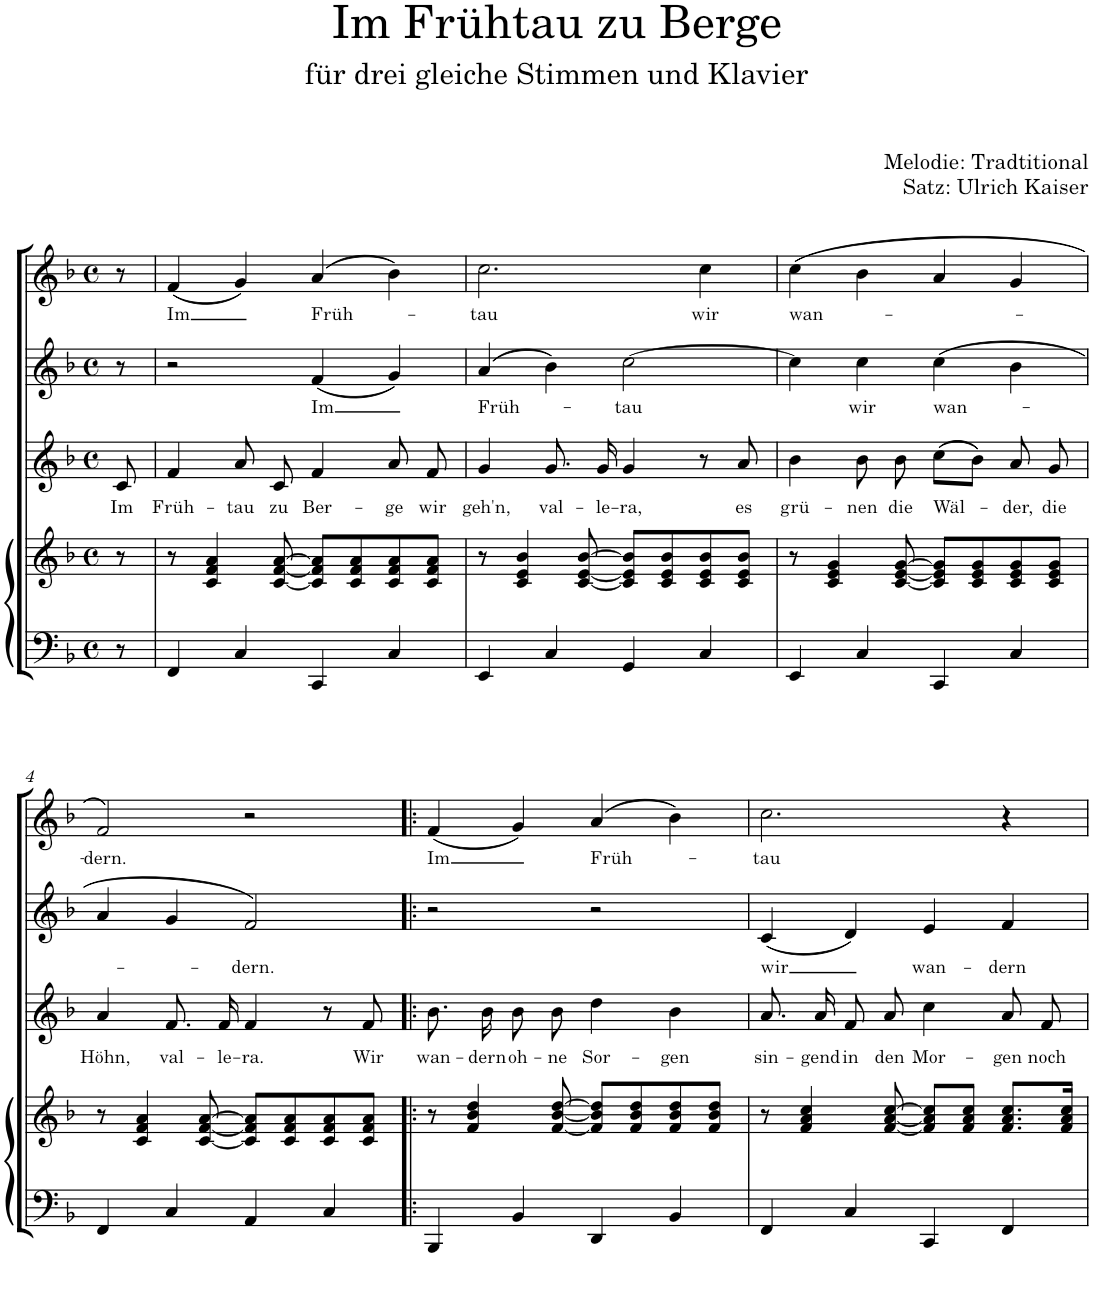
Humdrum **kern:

**kern	**kern	**kern	**text	**kern	**text	**kern	**text
*part4	*part4	*part3	*part3	*part2	*part2	*part1	*part1
*staff5	*staff4	*staff3	*staff3	*staff2	*staff2	*staff1	*staff1
*I"Klavier	*	*I"Stimme 3	*	*I"Stimme 2	*	*I"Stimme 1	*
*clefF4	*clefG2	*clefG2	*	*clefG2	*	*clefG2	*
*k[b-]	*k[b-]	*k[b-]	*	*k[b-]	*	*k[b-]	*
*M4/4	*M4/4	*M4/4	*	*M4/4	*	*M4/4	*
*met(c)	*met(c)	*met(c)	*	*met(c)	*	*met(c)	*
=	=	=	=	=	=	=	=
!	!	!	!LO:LY:b	!	!	!	!
8r	8r	8c/	Im	8r	.	8r	.
=1	=1	=1	=1	=1	=1	=1	=1
!	!	!	!LO:LY:b	!	!	!	!LO:LY:b
4FF/	8r	4f/	Früh-	2r	.	(4f/	Im
.	4c/ 4f/ 4a/	.	.	.	.	.	.
!	!	!	!LO:LY:b	!	!	!	!
4C/	.	8a/	-tau	.	.	4g/)	.
!	!	!	!LO:LY:b	!	!	!	!
.	[8c/ [8f/ [8a/	8c/	zu	.	.	.	.
!	!	!	!LO:LY:b	!	!LO:LY:b	!	!LO:LY:b
4CC/	8c/] 8f/] 8a/]L	4f/	Ber-	(4f/	Im	(4a/	Früh-
.	8c/ 8f/ 8a/	.	.	.	.	.	.
!	!	!	!LO:LY:b	!	!	!	!
4C/	8c/ 8f/ 8a/	8a/	-ge	4g/)	.	4b-\)	.
!	!	!	!LO:LY:b	!	!	!	!
.	8c/ 8f/ 8a/J	8f/	wir	.	.	.	.
=2	=2	=2	=2	=2	=2	=2	=2
!	!	!	!LO:LY:b	!	!LO:LY:b	!	!LO:LY:b
4EE/	8r	4g/	geh'n,	(4a/	Früh-	2.cc\	-tau
.	4c/ 4e/ 4b-/	.	.	.	.	.	.
!	!	!	!LO:LY:b	!	!	!	!
4C/	.	8.g/	val-	4b-\)	.	.	.
.	[8c/ [8e/ [8b-/	.	.	.	.	.	.
!	!	!	!LO:LY:b	!	!	!	!
.	.	16g/	-le-	.	.	.	.
!	!	!	!LO:LY:b	!	!LO:LY:b	!	!
4GG/	8c/] 8e/] 8b-/]L	4g/	-ra,	[2cc\	-tau	.	.
.	8c/ 8e/ 8b-/	.	.	.	.	.	.
!	!	!	!	!	!	!	!LO:LY:b
4C/	8c/ 8e/ 8b-/	8r	.	.	.	4cc\	wir
!	!	!	!LO:LY:b	!	!	!	!
.	8c/ 8e/ 8b-/J	8a/	es	.	.	.	.
=3	=3	=3	=3	=3	=3	=3	=3
!	!	!	!LO:LY:b	!	!	!	!LO:LY:b
4EE/	8r	4b-\	grü-	4cc\]	.	(4cc\	wan-
.	4c/ 4e/ 4g/	.	.	.	.	.	.
!	!	!	!LO:LY:b	!	!LO:LY:b	!	!
4C/	.	8b-\	-nen	4cc\	wir	4b-\	.
!	!	!	!LO:LY:b	!	!	!	!
.	[8c/ [8e/ [8g/	8b-\	die	.	.	.	.
!	!	!	!LO:LY:b	!	!LO:LY:b	!	!
4CC/	8c/] 8e/] 8g/]L	(8cc\L	Wäl-	(4cc\	wan-	4a/	.
.	8c/ 8e/ 8g/	8b-\J)	.	.	.	.	.
!	!	!	!LO:LY:b	!	!	!	!
4C/	8c/ 8e/ 8g/	8a/	-der,	4b-\	.	4g/	.
!	!	!	!LO:LY:b	!	!	!	!
.	8c/ 8e/ 8g/J	8g/	die	.	.	.	.
!!LO:LB:g=z
=4	=4	=4	=4	=4	=4	=4	=4
!	!	!	!LO:LY:b	!	!	!	!LO:LY:b
4FF/	8r	4a/	Höhn,	4a/	.	2f/)	-dern.
.	4c/ 4f/ 4a/	.	.	.	.	.	.
!	!	!	!LO:LY:b	!	!	!	!
4C/	.	8.f/	val-	4g/	.	.	.
.	[8c/ [8f/ [8a/	.	.	.	.	.	.
!	!	!	!LO:LY:b	!	!	!	!
.	.	16f/	-le-	.	.	.	.
!	!	!	!LO:LY:b	!	!LO:LY:b	!	!
4AA/	8c/] 8f/] 8a/]L	4f/	-ra.	2f/)	-dern.	2r	.
.	8c/ 8f/ 8a/	.	.	.	.	.	.
4C/	8c/ 8f/ 8a/	8r	.	.	.	.	.
!	!	!	!LO:LY:b	!	!	!	!
.	8c/ 8f/ 8a/J	8f/	Wir	.	.	.	.
=5!|:	=5!|:	=5!|:	=5!|:	=5!|:	=5!|:	=5!|:	=5!|:
!	!	!	!LO:LY:b	!	!	!	!LO:LY:b
4BBB-/	8r	8.b-\	wan-	2r	.	(4f/	-Im
.	4f/ 4b-/ 4dd/	.	.	.	.	.	.
!	!	!	!LO:LY:b	!	!	!	!
.	.	16b-\	-dern	.	.	.	.
!	!	!	!LO:LY:b	!	!	!	!
4BB-/	.	8b-\	oh-	.	.	4g/)	.
!	!	!	!LO:LY:b	!	!	!	!
.	[8f/ [8b-/ [8dd/	8b-\	-ne	.	.	.	.
!	!	!	!LO:LY:b	!	!	!	!LO:LY:b
4DD/	8f/] 8b-/] 8dd/]L	4dd\	Sor-	2r	.	(4a/	Früh-
.	8f/ 8b-/ 8dd/	.	.	.	.	.	.
!	!	!	!LO:LY:b	!	!	!	!
4BB-/	8f/ 8b-/ 8dd/	4b-\	-gen	.	.	4b-\)	.
.	8f/ 8b-/ 8dd/J	.	.	.	.	.	.
=6	=6	=6	=6	=6	=6	=6	=6
!	!	!	!LO:LY:b	!	!LO:LY:b	!	!LO:LY:b
4FF/	8r	8.a/	sin-	(4c/	wir	2.cc\	-tau
.	4f/ 4a/ 4cc/	.	.	.	.	.	.
!	!	!	!LO:LY:b	!	!	!	!
.	.	16a/	-gend	.	.	.	.
!	!	!	!LO:LY:b	!	!	!	!
4C/	.	8f/	in	4d/)	.	.	.
!	!	!	!LO:LY:b	!	!	!	!
.	[8f/ [8a/ [8cc/	8a/	den	.	.	.	.
!	!	!	!LO:LY:b	!	!LO:LY:b	!	!
4CC/	8f/] 8a/] 8cc/]L	4cc\	Mor-	4e/	wan-	.	.
.	8f/ 8a/ 8cc/J	.	.	.	.	.	.
!	!	!	!LO:LY:b	!	!LO:LY:b	!	!
4FF/	8.f/ 8.a/ 8.cc/L	8a/	-gen	4f/	-dern	4r	.
!	!	!	!LO:LY:b	!	!	!	!
.	.	8f/	noch	.	.	.	.
.	16f/ 16a/ 16cc/Jk	.	.	.	.	.	.
=	=	=	=	=	=	=	=
*-	*-	*-	*-	*-	*-	*-	*-
